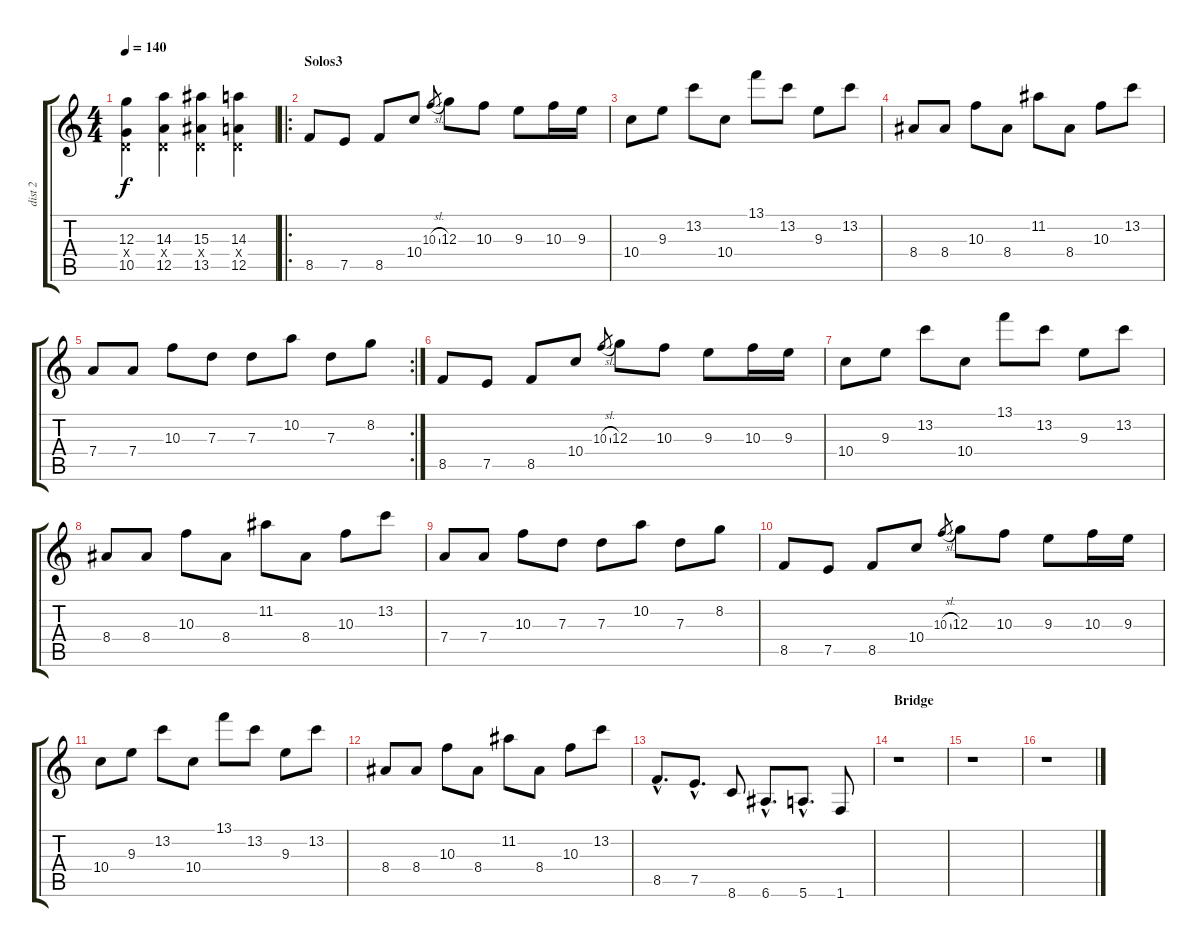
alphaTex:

\track ("dist 2" "dist 2") {instrument distortionguitar}
\staff {score tabs}
\tuning (E4 B3 G3 D3 A2 E2) {hide}
\ts (4 4)
\tempo 140
\clef g2
\ks c
(12.3 0.4{x} 10.5).4{dy f} (14.3 0.4{x} 12.5).4 (15.3 0.4{x} 13.5).4 (14.3 0.4{x} 12.5).4 |
\ro
\section ("" "Solos3")
8.5.8 7.5.8 8.5.8 10.4.8 10.3{sl}.8{gr} 12.3.8 10.3.8 9.3.8 10.3.16 9.3.16 |
10.4.8 9.3.8 13.2.8 10.4.8 13.1.8 13.2.8 9.3.8 13.2.8 |
8.4.8 8.4.8 10.3.8 8.4.8 11.2.8 8.4.8 10.3.8 13.2.8 |
\rc 2
7.4.8 7.4.8 10.3.8 7.3.8 7.3.8 10.2.8 7.3.8 8.2.8 |
8.5.8 7.5.8 8.5.8 10.4.8 10.3{sl}.8{gr} 12.3.8 10.3.8 9.3.8 10.3.16 9.3.16 |
10.4.8 9.3.8 13.2.8 10.4.8 13.1.8 13.2.8 9.3.8 13.2.8 |
8.4.8 8.4.8 10.3.8 8.4.8 11.2.8 8.4.8 10.3.8 13.2.8 |
7.4.8 7.4.8 10.3.8 7.3.8 7.3.8 10.2.8 7.3.8 8.2.8 |
8.5.8 7.5.8 8.5.8 10.4.8 10.3{sl}.8{gr} 12.3.8 10.3.8 9.3.8 10.3.16 9.3.16 |
10.4.8 9.3.8 13.2.8 10.4.8 13.1.8 13.2.8 9.3.8 13.2.8 |
8.4.8 8.4.8 10.3.8 8.4.8 11.2.8 8.4.8 10.3.8 13.2.8 |
8.5{hac}.8{d} 7.5{hac}.8{d} 8.6.8 6.6{hac}.8{d} 5.6{hac}.8{d} 1.6.8 |
\section ("" "Bridge")
r.1 |
r.1 |
r.1
